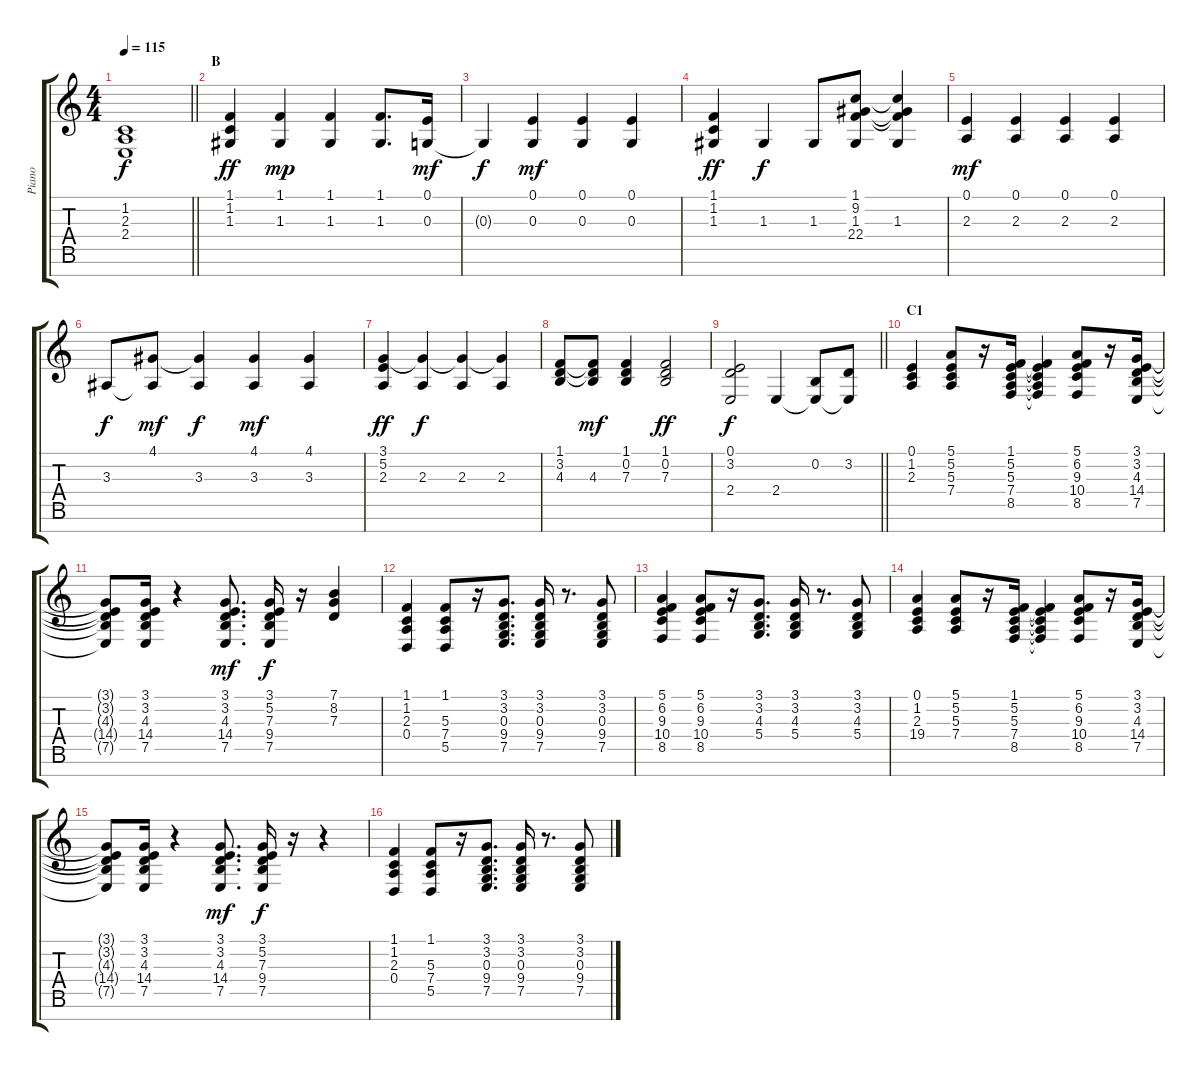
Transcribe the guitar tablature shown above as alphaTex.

\track ("Piano" "Piano") {instrument acousticgrandpiano}
\staff {score tabs}
\tuning (E4 B3 G3 D3 A2 E2 B1) {hide}
\ts (4 4)
\tempo 115
\clef g2
\barLineRight lightlight
\ks c
(1.2 2.3 2.4).1{dy f} |
\section ("" "B")
(1.1 1.2 1.3).4{dy ff} (1.1 1.3).4{dy mp} (1.1 1.3).4 (1.1 1.3).8{d} (0.1 0.3).16{dy mf} |
0.3{t}.4{dy f} (0.1 0.3).4{dy mf} (0.1 0.3).4 (0.1 0.3).4 |
(1.1 1.2 1.3).4{dy ff} 1.3.4{dy f} 1.3.8 (1.1 9.2 1.3 22.4).8 (1.1{t} 9.2{t} 1.3 22.4{t}).4 |
(0.1 2.3).4{dy mf} (0.1 2.3).4 (0.1 2.3).4 (0.1 2.3).4 |
3.3.8{dy f} (4.1 3.3{t}).8{dy mf} (4.1{t} 3.3).4{dy f} (4.1 3.3).4{dy mf} (4.1 3.3).4 |
(3.1 5.2 2.3).4{dy ff} (3.1{t} 2.3).4{dy f} (3.1{t} 2.3).4 (3.1{t} 2.3).4 |
(1.1 3.2 4.3).8 (1.1{t} 3.2{t} 4.3).8{dy mf} (1.1 0.2 7.3).4 (1.1 0.2 7.3).2{dy ff} |
\barLineRight lightlight
(0.1 3.2 2.4).2{dy f} 2.4.4 (0.2 2.4{t}).8 (3.2 2.4{t}).8 |
\section ("" "C1")
(0.1 1.2 2.3).4 (5.1 5.2 5.3 7.4).8 r.16 (1.1 5.2 5.3 7.4 8.5).16 (1.1{t} 5.2{t} 5.3{t} 7.4{t} 8.5{t}).4 (5.1 6.2 9.3 10.4 8.5).8 r.16 (3.1 3.2 4.3 14.4 7.5).16 |
(3.1{t} 3.2{t} 4.3{t} 14.4{t} 7.5{t}).8 (3.1 3.2 4.3 14.4 7.5).16 r.4 (3.1 3.2 4.3 14.4 7.5).8{d dy mf} (3.1 5.2 7.3 9.4 7.5).16{dy f} r.16 (7.1 8.2 7.3).4 |
(1.1 1.2 2.3 0.4).4 (1.1 5.3 7.4 5.5).8 r.16 (3.1 3.2 0.3 9.4 7.5).8{d} (3.1 3.2 0.3 9.4 7.5).16 r.8{d} (3.1 3.2 0.3 9.4 7.5).8 |
(5.1 6.2 9.3 10.4 8.5).4 (5.1 6.2 9.3 10.4 8.5).8 r.16 (3.1 3.2 4.3 5.4).8{d} (3.1 3.2 4.3 5.4).16 r.8{d} (3.1 3.2 4.3 5.4).8 |
(0.1 1.2 2.3 19.4).4 (5.1 5.2 5.3 7.4).8 r.16 (1.1 5.2 5.3 7.4 8.5).16 (1.1{t} 5.2{t} 5.3{t} 7.4{t} 8.5{t}).4 (5.1 6.2 9.3 10.4 8.5).8 r.16 (3.1 3.2 4.3 14.4 7.5).16 |
(3.1{t} 3.2{t} 4.3{t} 14.4{t} 7.5{t}).8 (3.1 3.2 4.3 14.4 7.5).16 r.4 (3.1 3.2 4.3 14.4 7.5).8{d dy mf} (3.1 5.2 7.3 9.4 7.5).16{dy f} r.16 r.4 |
(1.1 1.2 2.3 0.4).4 (1.1 5.3 7.4 5.5).8 r.16 (3.1 3.2 0.3 9.4 7.5).8{d} (3.1 3.2 0.3 9.4 7.5).16 r.8{d} (3.1 3.2 0.3 9.4 7.5).8
